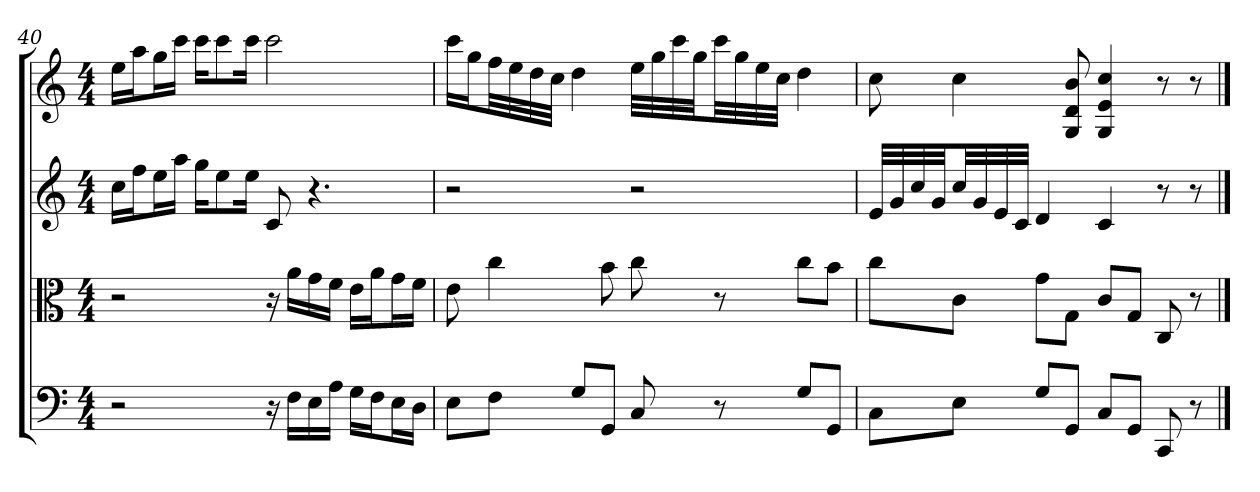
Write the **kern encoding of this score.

**kern	**kern	**kern	**kern
*part4	*part3	*part2	*part1
*staff4	*staff3	*staff2	*staff1
*clefF4	*clefC3	*	*
*k[]	*k[]	*k[]	*k[]
*C:	*C:	*C:	*C:
*M4/4	*M4/4	*M4/4	*M4/4
=40	=40	=40	=40
2r	2r	16ccLL	16eeLL
.	.	16ffJ	16aaJ
.	.	16eeL	16ggL
.	.	16aaJJ	16cccJJ
.	.	16ggKL	16cccKL
.	.	8ee	8ccc
.	.	16eeJk	16cccJk
16r	16r	8c	2ccc
16F\LL	16a\LL	.	.
16E\	16g\	4.r	.
16A\JJ	16f\JJ	.	.
16G\LL	16e\LL	.	.
16F\J	16a\J	.	.
16E\L	16g\L	.	.
16D\JJ	16f\JJ	.	.
=41	=41	=41	=41
8E\L	8e	2r	16cccLL
.	.	.	16ggJ
8F\J	4cc	.	32ffLL
.	.	.	32ee
.	.	.	32dd
.	.	.	32ccJJJ
8G/L	.	.	4dd
8GG/J	8b	.	.
8C	8cc	2r	32eeLLL
.	.	.	32gg
.	.	.	32ccc
.	.	.	32ggJJ
8r	8r	.	32cccLL
.	.	.	32gg
.	.	.	32ee
.	.	.	32ccJJJ
8G/L	8cc\L	.	4dd
8GG/J	8b\J	.	.
=42	=42	=42	=42
8C\L	8cc\L	32eLLL	8cc
.	.	32g	.
.	.	32cc	.
.	.	32gJJ	.
8E\J	8c\J	32ccLL	4cc
.	.	32g	.
.	.	32e	.
.	.	32cJJJ	.
8G/L	8g\L	4d	.
8GG/J	8G\J	.	8G 8d 8b
8C/L	8c/L	4c	4G 4e 4cc
8GG/J	8G/J	.	.
8CC	8C	8r	8r
8r	8r	8r	8r
==	==	==	==
*-	*-	*-	*-
